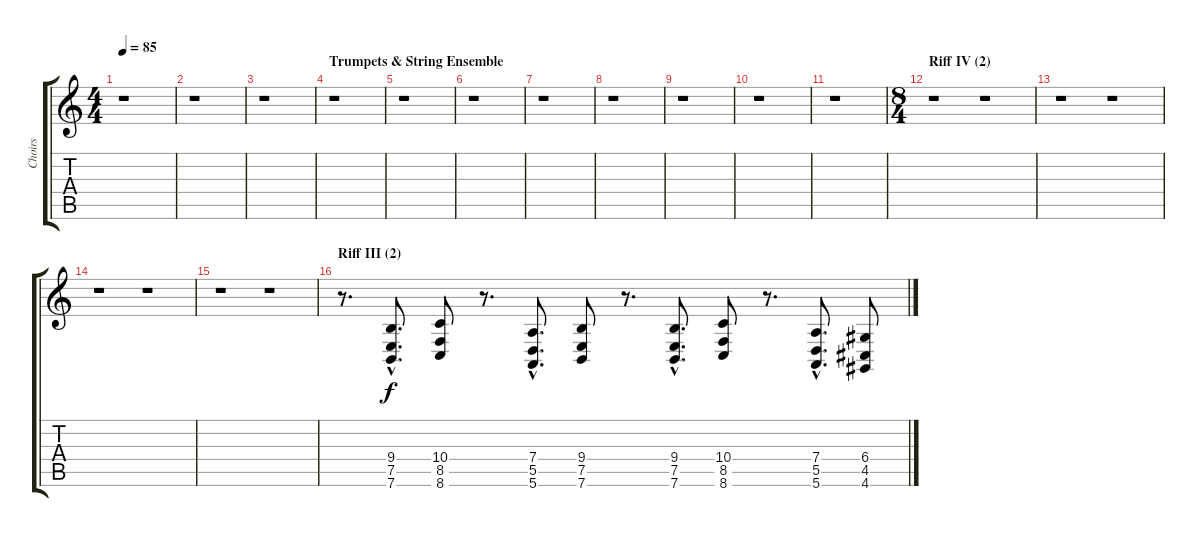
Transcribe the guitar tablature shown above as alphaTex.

\track ("Choirs" "Choirs") {instrument choiraahs}
\staff {score tabs}
\tuning (E4 B3 G3 D3 A2 E2) {hide}
\ts (4 4)
\tempo 85
\clef g2
\ks c
r.1{dy f} |
r.1 |
r.1 |
\section ("" "Trumpets & String Ensemble")
r.1 |
r.1 |
r.1 |
r.1 |
r.1 |
r.1 |
r.1 |
r.1 |
\ts (8 4)
\section ("" "Riff IV (2)")
r.1 r.1 |
r.1 r.1 |
r.1 r.1 |
r.1 r.1 |
\section ("" "Riff III (2)")
r.8{d} (9.4{hac} 7.5{hac} 7.6{hac}).8{d} (10.4 8.5 8.6).8 r.8{d} (7.4{hac} 5.5{hac} 5.6{hac}).8{d} (9.4 7.5 7.6).8 r.8{d} (9.4{hac} 7.5{hac} 7.6{hac}).8{d} (10.4 8.5 8.6).8 r.8{d} (7.4{hac} 5.5{hac} 5.6{hac}).8{d} (6.4 4.5 4.6).8
